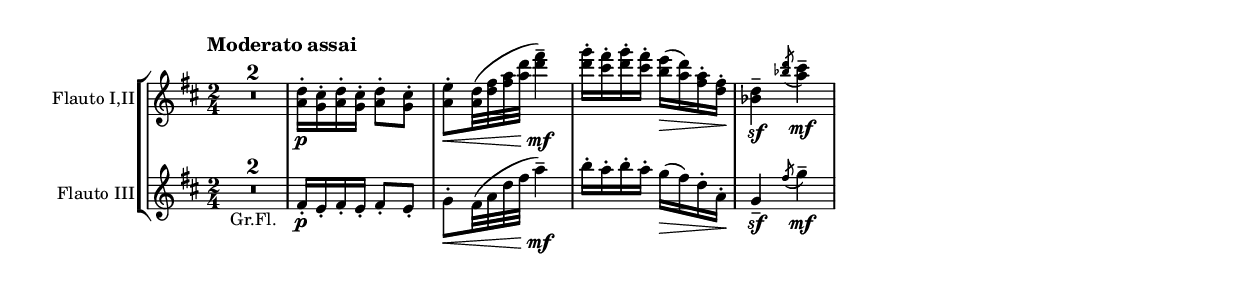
% Do not edit this file; it is automatically
% generated from Documentation/snippets/new
% This file is in the public domain.
%% Note: this file works from version 2.12.0
\version "2.13.31"
#(set-global-staff-size 15)
\paper {
  line-width = 16\cm
  indent = 0\cm
}

% NR 2.whatever  Wind

\header {
  lsrtags = "headwords"
  texidoc = ""
  doctitle = "headword"
} % begin verbatim


% Tchaikovsky
% Nutcracker Suite, VII Dance of the Merlitons
\score {
  \new StaffGroup <<
    \new Staff \relative c'' {
      \set Staff.instrumentName = "Flauto I,II"
      \once \override Score.RehearsalMark #'self-alignment-X = #-1
      \once \override Score.RehearsalMark #'break-align-symbols =
#'(time-signature)
      \once \override Score.TimeSignature
#'break-align-anchor-alignment = #LEFT
      \once \override Score.RehearsalMark #'padding = #4
      \mark \markup \large \bold {Moderato assai}
      \key d \major
      \time 2/4
      \compressFullBarRests
      R2*2
      <d a>16-.\p <cis g>-. <d a>-. <cis g>-. <d a>8-. <cis g>-.
      <e a,>-.\< <d a>32( <fis d> <a fis> <d a> <fis d>4--)\mf
      <g d>16-. <fis cis>-. <g d>-. <fis cis>-.
        <e b>(\> <d a>) <a fis>-. <fis d>-.\!
      <d bes>4--\sf \acciaccatura {<d' bes>8} <cis a>4--\mf
    }
    \new Staff \relative c' {
      \set Staff.instrumentName = "Flauto III"
      \key d \major
      \time 2/4
      \compressFullBarRests
      R2*2_\markup{Gr.Fl.}
      fis16-.\p e-. fis-. e-. fis8-. e-.
      g8-.\< fis32( a d fis a4--)\mf
      b16-. a-. b-. a-. g(\> fis) d-. a-.\!
      g4--\sf \acciaccatura fis'8 g4--\mf
    }
  >>
}

